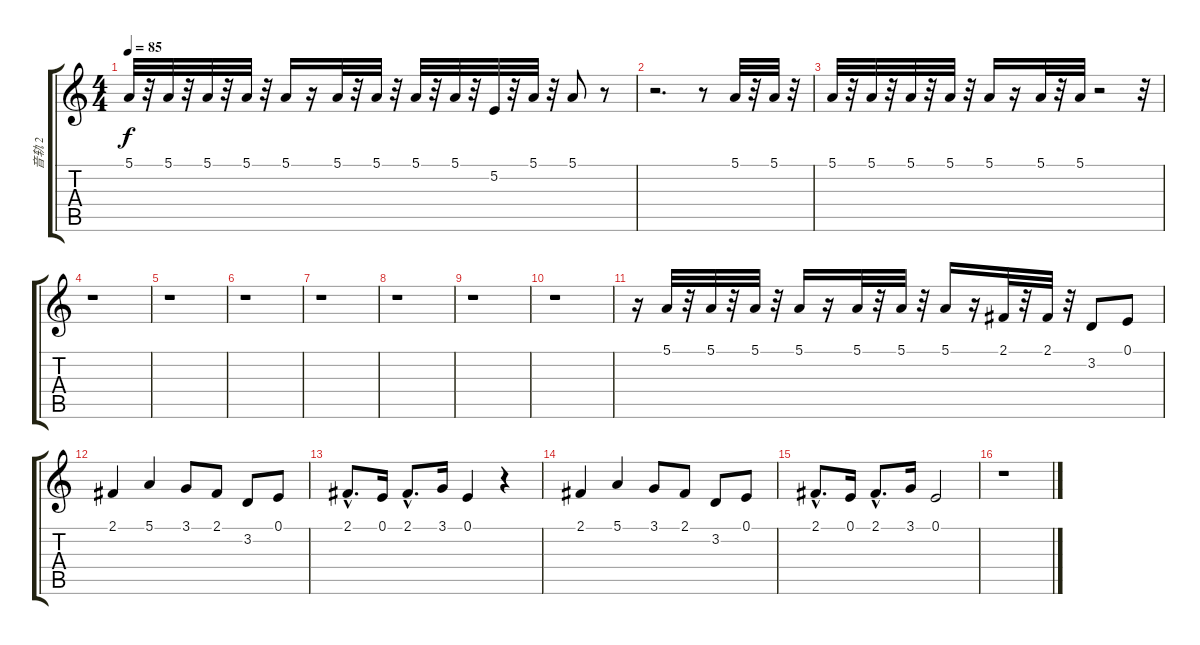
\track ("音轨 2" "音轨 2") {instrument sopranosax}
\staff {score tabs}
\tuning (E4 B3 G3 D3 A2 E2) {hide}
\ts (4 4)
\tempo 85
\clef g2
\ks c
5.1.32{dy f} r.32 5.1.32 r.32 5.1.32 r.32 5.1.32 r.32 5.1.16 r.16 5.1.32 r.32 5.1.32 r.32 5.1.32 r.32 5.1.32 r.32 5.2.32 r.32 5.1.32 r.32 5.1.8 r.8 |
r.2{d} r.8 5.1.32 r.32 5.1.32 r.32 |
5.1.32 r.32 5.1.32 r.32 5.1.32 r.32 5.1.32 r.32 5.1.16 r.16 5.1.32 r.32 5.1.32 r.2 r.32 |
r.1 |
r.1 |
r.1 |
r.1 |
r.1 |
r.1 |
r.1 |
r.16 5.1.32 r.32 5.1.32 r.32 5.1.32 r.32 5.1.16 r.16 5.1.32 r.32 5.1.32 r.32 5.1.16 r.16 2.1.32 r.32 2.1.32 r.32 3.2.8 0.1.8 |
2.1.4 5.1.4 3.1.8 2.1.8 3.2.8 0.1.8 |
2.1{hac}.8{d} 0.1.16 2.1{hac}.8{d} 3.1.16 0.1.4 r.4 |
2.1.4 5.1.4 3.1.8 2.1.8 3.2.8 0.1.8 |
2.1{hac}.8{d} 0.1.16 2.1{hac}.8{d} 3.1.16 0.1.2 |
r.1
